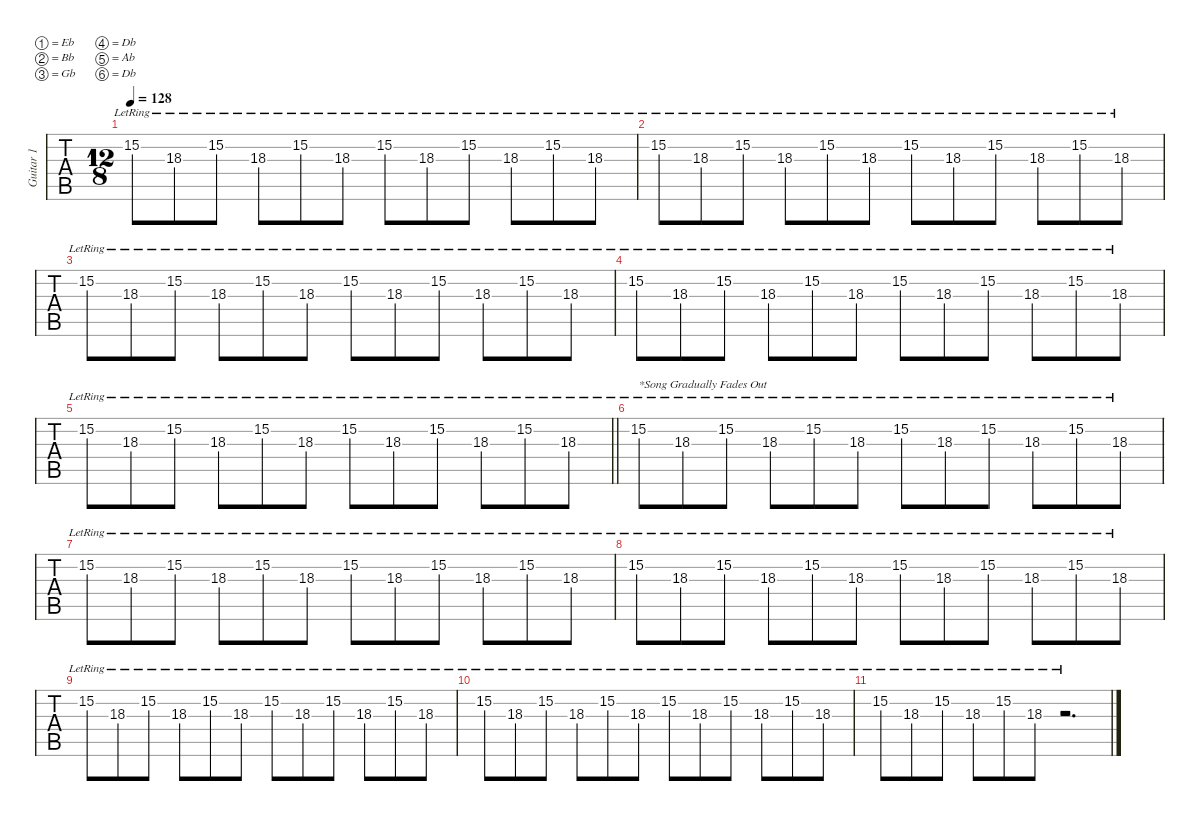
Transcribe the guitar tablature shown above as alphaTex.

\defaultSystemsLayout 4
\hideDynamics
\bracketExtendMode nobrackets
\multiTrackTrackNamePolicy allsystems
\firstSystemTrackNameMode fullname
\otherSystemsTrackNameMode fullname
\otherSystemsTrackNameOrientation horizontal
\track ("Guitar 1" "Guitar 1") {instrument overdrivenguitar}
\staff {tabs}
\tuning (Eb4 Bb3 Gb3 Db3 Ab2 Db2)
\ts (12 8)
\scale
1.00828
\tempo 128
\accidentals auto
\clef g2
\ottava regular
\simile none
\ks aminor
15.2{lr acc x}.8{dy pp} 18.3{lr acc #}.8 15.2{lr acc x}.8 18.3{lr acc #}.8 15.2{lr acc x}.8 18.3{lr acc #}.8 15.2{lr acc x}.8 18.3{lr acc #}.8 15.2{lr acc x}.8 18.3{lr acc #}.8 15.2{lr acc x}.8 18.3{lr acc #}.8 |
\scale
1.00013 15.2{lr acc x}.8 18.3{lr acc #}.8 15.2{lr acc x}.8 18.3{lr acc #}.8 15.2{lr acc x}.8 18.3{lr acc #}.8 15.2{lr acc x}.8 18.3{lr acc #}.8 15.2{lr acc x}.8 18.3{lr acc #}.8 15.2{lr acc x}.8 18.3{lr acc #}.8 |
\scale
0.991588 15.2{lr acc x}.8 18.3{lr acc #}.8 15.2{lr acc x}.8 18.3{lr acc #}.8 15.2{lr acc x}.8 18.3{lr acc #}.8 15.2{lr acc x}.8 18.3{lr acc #}.8 15.2{lr acc x}.8 18.3{lr acc #}.8 15.2{lr acc x}.8 18.3{lr acc #}.8 |
\scale
1.0078 15.2{lr acc x}.8 18.3{lr acc #}.8 15.2{lr acc x}.8 18.3{lr acc #}.8 15.2{lr acc x}.8 18.3{lr acc #}.8 15.2{lr acc x}.8 18.3{lr acc #}.8 15.2{lr acc x}.8 18.3{lr acc #}.8 15.2{lr acc x}.8 18.3{lr acc #}.8 |
\scale
0.996731
\barLineRight lightlight
15.2{lr acc x}.8 18.3{lr acc #}.8 15.2{lr acc x}.8 18.3{lr acc #}.8 15.2{lr acc x}.8 18.3{lr acc #}.8 15.2{lr acc x}.8 18.3{lr acc #}.8 15.2{lr acc x}.8 18.3{lr acc #}.8 15.2{lr acc x}.8 18.3{lr acc #}.8 |
\scale
0.995464 15.2{lr acc x}.8{txt "*Song Gradually Fades Out"} 18.3{lr acc #}.8 15.2{lr acc x}.8 18.3{lr acc #}.8 15.2{lr acc x}.8 18.3{lr acc #}.8 15.2{lr acc x}.8 18.3{lr acc #}.8 15.2{lr acc x}.8 18.3{lr acc #}.8 15.2{lr acc x}.8 18.3{lr acc #}.8 |
\scale
0.984999 15.2{lr acc x}.8 18.3{lr acc #}.8 15.2{lr acc x}.8 18.3{lr acc #}.8 15.2{lr acc x}.8 18.3{lr acc #}.8 15.2{lr acc x}.8 18.3{lr acc #}.8 15.2{lr acc x}.8 18.3{lr acc #}.8 15.2{lr acc x}.8 18.3{lr acc #}.8 |
\scale
0.984999 15.2{lr acc x}.8 18.3{lr acc #}.8 15.2{lr acc x}.8 18.3{lr acc #}.8 15.2{lr acc x}.8 18.3{lr acc #}.8 15.2{lr acc x}.8 18.3{lr acc #}.8 15.2{lr acc x}.8 18.3{lr acc #}.8 15.2{lr acc x}.8 18.3{lr acc #}.8 |
\scale
0.969001 15.2{lr acc x}.8 18.3{lr acc #}.8 15.2{lr acc x}.8 18.3{lr acc #}.8 15.2{lr acc x}.8 18.3{lr acc #}.8 15.2{lr acc x}.8 18.3{lr acc #}.8 15.2{lr acc x}.8 18.3{lr acc #}.8 15.2{lr acc x}.8 18.3{lr acc #}.8 |
\scale
1.02301 15.2{lr acc x}.8 18.3{lr acc #}.8 15.2{lr acc x}.8 18.3{lr acc #}.8 15.2{lr acc x}.8 18.3{lr acc #}.8 15.2{lr acc x}.8 18.3{lr acc #}.8 15.2{lr acc x}.8 18.3{lr acc #}.8 15.2{lr acc x}.8 18.3{lr acc #}.8 |
\scale
0.976989 15.2{lr acc x}.8 18.3{lr acc #}.8 15.2{lr acc x}.8 18.3{lr acc #}.8 15.2{lr acc x}.8 18.3{lr acc #}.8 r.2{d}
